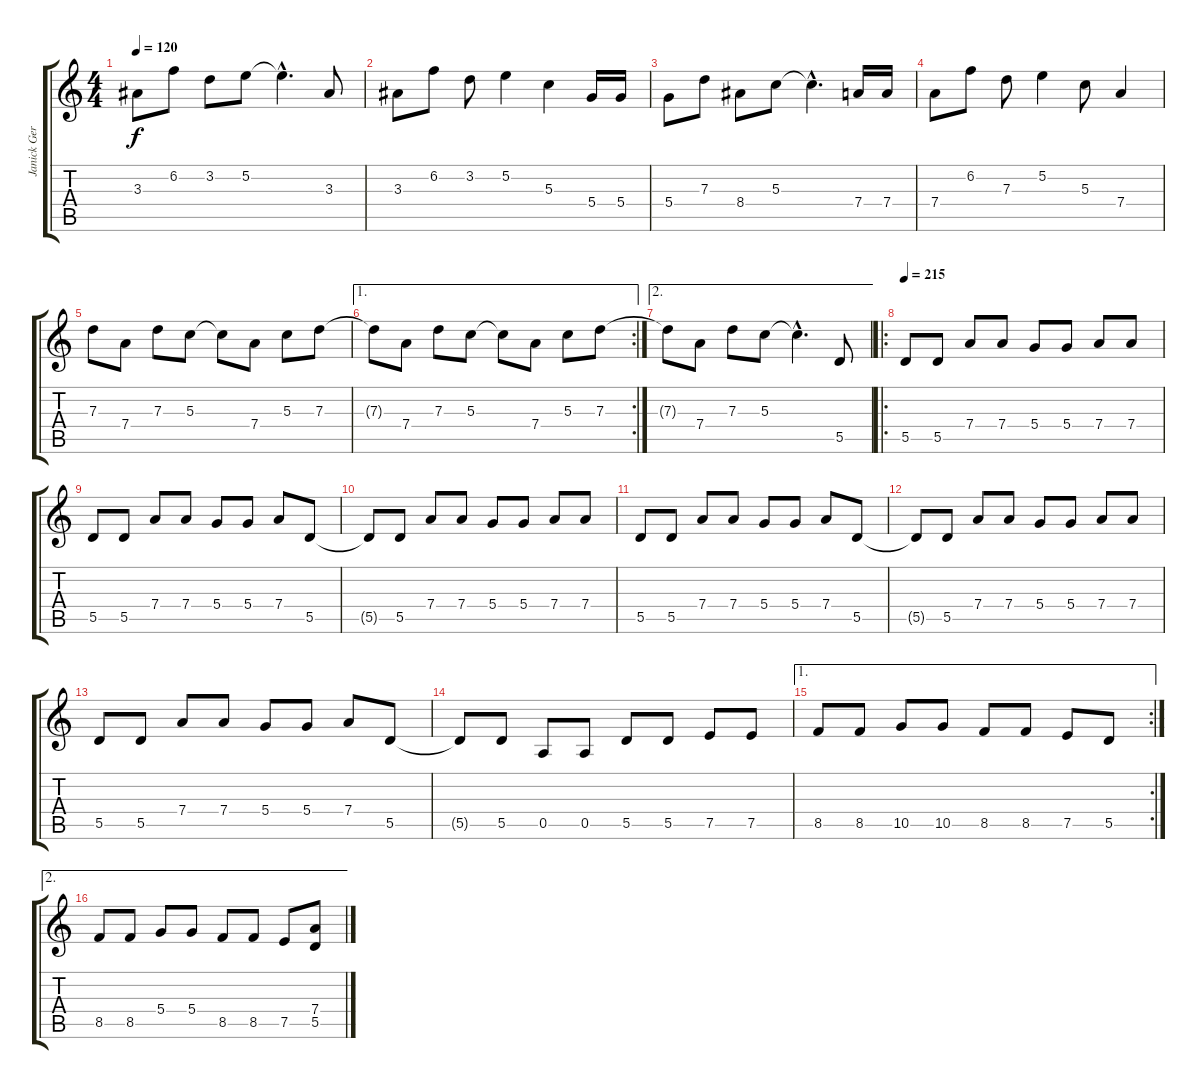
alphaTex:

\track ("Janick Gers" "Janick Ger") {instrument overdrivenguitar}
\staff {score tabs}
\tuning (E4 B3 G3 D3 A2 E2) {hide}
\ts (4 4)
\tempo 120
\clef g2
\ks c
3.3.8{dy f} 6.2.8 3.2.8 5.2.8 5.2{hac t}.4{d} 3.3.8 |
3.3.8 6.2.8 3.2.8 5.2.4 5.3.4 5.4.16 5.4.16 |
5.4.8 7.3.8 8.4.8 5.3.8 5.3{hac t}.4{d} 7.4.16 7.4.16 |
7.4.8 6.2.8 7.3.8 5.2.4 5.3.8 7.4.4 |
7.3.8 7.4.8 7.3.8 5.3.8 5.3{t}.8 7.4.8 5.3.8 7.3.8 |
\ae 1
\rc 2
7.3{t}.8 7.4.8 7.3.8 5.3.8 5.3{t}.8 7.4.8 5.3.8 7.3.8 |
\ae 2
7.3{t}.8 7.4.8 7.3.8 5.3.8 5.3{hac t}.4{d} 5.5.8 |
\ro
\tempo 215
5.5.8 5.5.8 7.4.8 7.4.8 5.4.8 5.4.8 7.4.8 7.4.8 |
5.5.8 5.5.8 7.4.8 7.4.8 5.4.8 5.4.8 7.4.8 5.5.8 |
5.5{t}.8 5.5.8 7.4.8 7.4.8 5.4.8 5.4.8 7.4.8 7.4.8 |
5.5.8 5.5.8 7.4.8 7.4.8 5.4.8 5.4.8 7.4.8 5.5.8 |
5.5{t}.8 5.5.8 7.4.8 7.4.8 5.4.8 5.4.8 7.4.8 7.4.8 |
5.5.8 5.5.8 7.4.8 7.4.8 5.4.8 5.4.8 7.4.8 5.5.8 |
5.5{t}.8 5.5.8 0.5.8 0.5.8 5.5.8 5.5.8 7.5.8 7.5.8 |
\ae 1
\rc 2
8.5.8 8.5.8 10.5.8 10.5.8 8.5.8 8.5.8 7.5.8 5.5.8 |
\ae 2
8.5.8 8.5.8 5.4.8 5.4.8 8.5.8 8.5.8 7.5.8 (7.4 5.5).8
